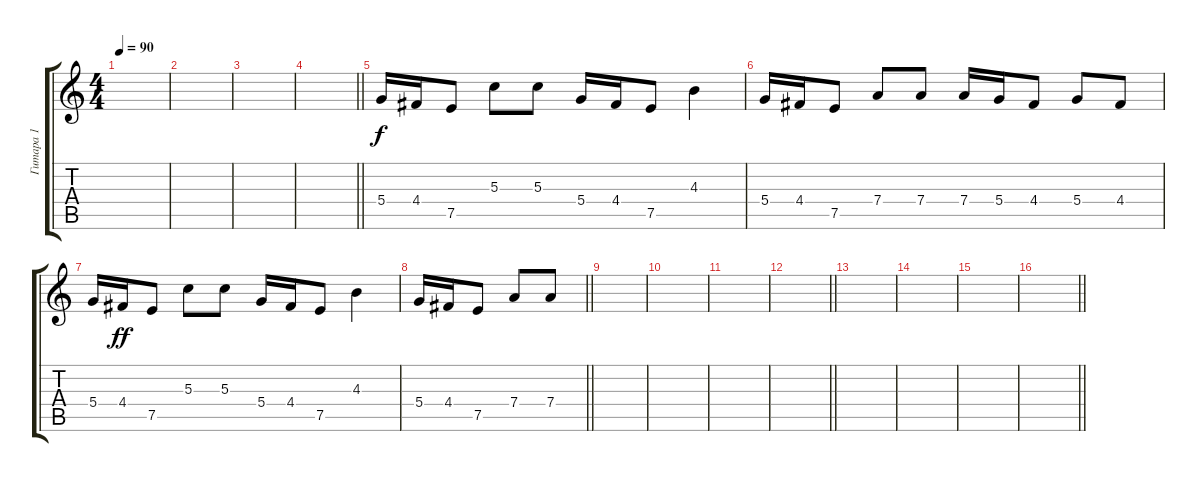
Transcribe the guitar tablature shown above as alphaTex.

\track ("Гитара 1" "Гитара 1") {instrument electricguitarjazz}
\staff {score tabs}
\tuning (E4 B3 G3 D3 A2 E2) {hide}
\ts (4 4)
\tempo 90
\clef g2
\ks c
|
|
|
\barLineRight lightlight
|
\section ("" "")
5.4.16{dy f} 4.4.16 7.5.8 5.3.8 5.3.8 5.4.16 4.4.16 7.5.8 4.3.4 |
5.4.16 4.4.16 7.5.8 7.4.8 7.4.8 7.4.16 5.4.16 4.4.8 5.4.8 4.4.8 |
5.4.16 4.4.16{dy ff} 7.5.8 5.3.8 5.3.8 5.4.16 4.4.16 7.5.8 4.3.4 |
\barLineRight lightlight
5.4.16 4.4.16 7.5.8 7.4.8 7.4.8 |
\section ("" "")
|
|
|
\barLineRight lightlight
|
|
|
|
\barLineRight lightlight
